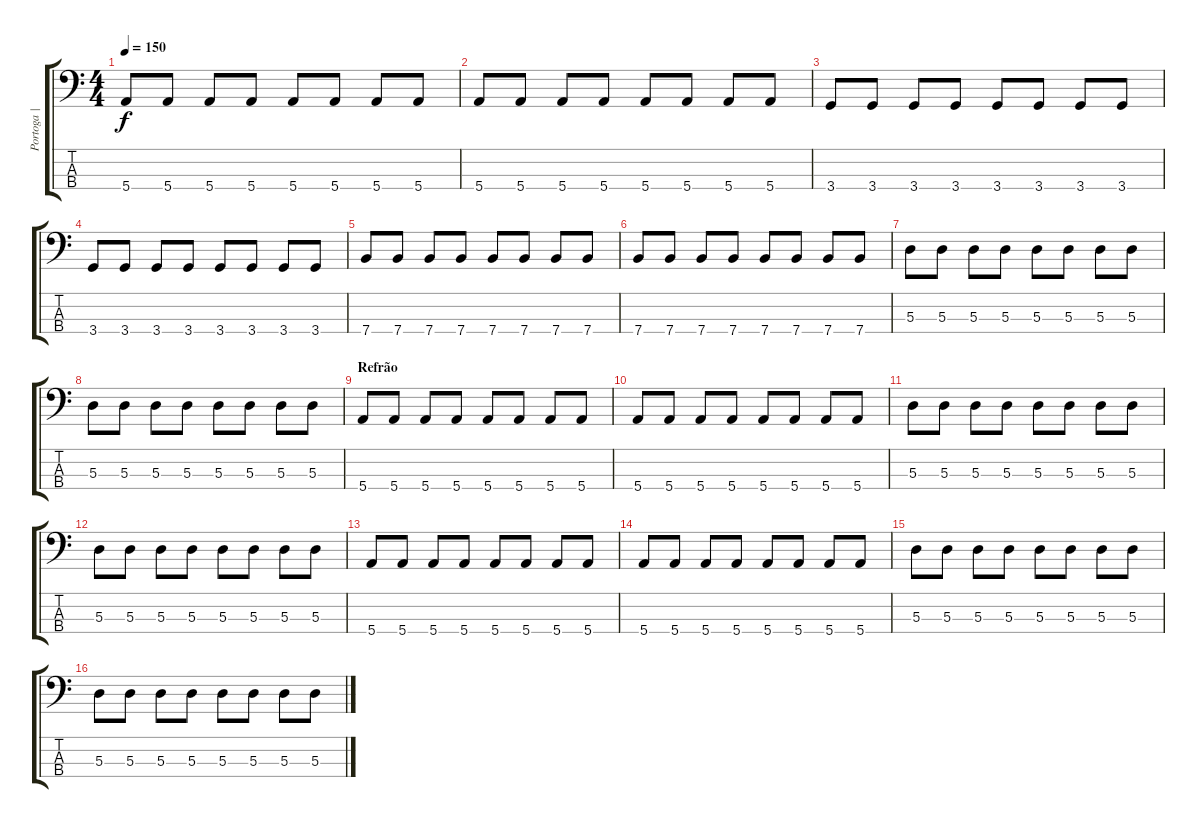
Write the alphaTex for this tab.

\track ("Portoga | Baixo" "Portoga | ") {instrument synthbass2}
\staff {score tabs}
\tuning (G2 D2 A1 E1) {hide}
\ts (4 4)
\tempo 150
\clef f4
\ks c
5.4.8{dy f} 5.4.8 5.4.8 5.4.8 5.4.8 5.4.8 5.4.8 5.4.8 |
5.4.8 5.4.8 5.4.8 5.4.8 5.4.8 5.4.8 5.4.8 5.4.8 |
3.4.8 3.4.8 3.4.8 3.4.8 3.4.8 3.4.8 3.4.8 3.4.8 |
3.4.8 3.4.8 3.4.8 3.4.8 3.4.8 3.4.8 3.4.8 3.4.8 |
7.4.8 7.4.8 7.4.8 7.4.8 7.4.8 7.4.8 7.4.8 7.4.8 |
7.4.8 7.4.8 7.4.8 7.4.8 7.4.8 7.4.8 7.4.8 7.4.8 |
5.3.8 5.3.8 5.3.8 5.3.8 5.3.8 5.3.8 5.3.8 5.3.8 |
5.3.8 5.3.8 5.3.8 5.3.8 5.3.8 5.3.8 5.3.8 5.3.8 |
\section ("" "Refrão")
5.4.8 5.4.8 5.4.8 5.4.8 5.4.8 5.4.8 5.4.8 5.4.8 |
5.4.8 5.4.8 5.4.8 5.4.8 5.4.8 5.4.8 5.4.8 5.4.8 |
5.3.8 5.3.8 5.3.8 5.3.8 5.3.8 5.3.8 5.3.8 5.3.8 |
5.3.8 5.3.8 5.3.8 5.3.8 5.3.8 5.3.8 5.3.8 5.3.8 |
5.4.8 5.4.8 5.4.8 5.4.8 5.4.8 5.4.8 5.4.8 5.4.8 |
5.4.8 5.4.8 5.4.8 5.4.8 5.4.8 5.4.8 5.4.8 5.4.8 |
5.3.8 5.3.8 5.3.8 5.3.8 5.3.8 5.3.8 5.3.8 5.3.8 |
5.3.8 5.3.8 5.3.8 5.3.8 5.3.8 5.3.8 5.3.8 5.3.8
